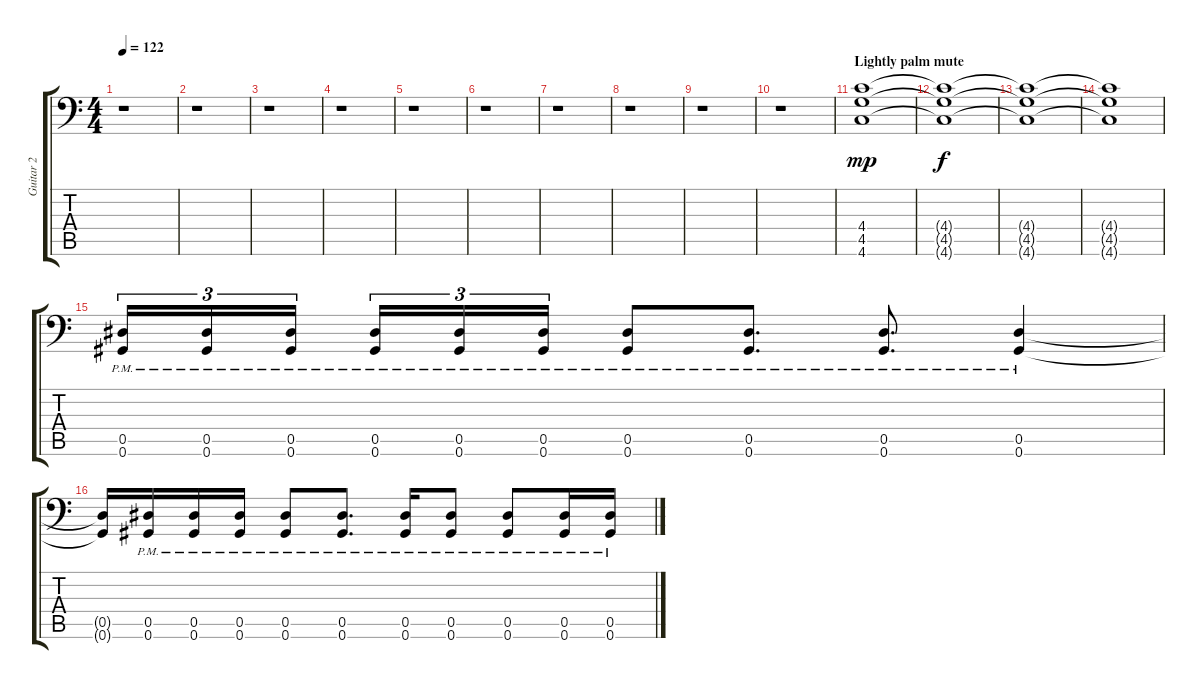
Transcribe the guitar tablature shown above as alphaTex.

\track ("Guitar 2" "Guitar 2") {instrument distortionguitar}
\staff {score tabs}
\tuning (Bb3 F3 Db3 Ab2 Eb2 Ab1) {hide}
\ts (4 4)
\tempo 122
\clef f4
\ks c
r.1{dy f} |
r.1 |
r.1 |
r.1 |
r.1 |
r.1 |
r.1 |
r.1 |
r.1 |
r.1 |
\section ("" "Lightly palm mute")
(4.4 4.5 4.6).1{dy mp} |
(4.4{t} 4.5{t} 4.6{t}).1{dy f} |
(4.4{t} 4.5{t} 4.6{t}).1 |
(4.4{t} 4.5{t} 4.6{t}).1 |
(0.5{pm} 0.6{pm}).16{tu (3 2)} (0.5{pm} 0.6{pm}).16{tu (3 2)} (0.5{pm} 0.6{pm}).16{tu (3 2)} (0.5{pm} 0.6{pm}).16{tu (3 2)} (0.5{pm} 0.6{pm}).16{tu (3 2)} (0.5{pm} 0.6{pm}).16{tu (3 2)} (0.5{pm} 0.6{pm}).8 (0.5{pm} 0.6{pm}).8{d} (0.5{pm} 0.6{pm}).8{d} (0.5{pm} 0.6{pm}).4 |
(0.5{t} 0.6{t}).16 (0.5{pm} 0.6{pm}).16 (0.5{pm} 0.6{pm}).16 (0.5{pm} 0.6{pm}).16 (0.5{pm} 0.6{pm}).8 (0.5{pm} 0.6{pm}).8{d} (0.5{pm} 0.6{pm}).16 (0.5{pm} 0.6{pm}).8 (0.5{pm} 0.6{pm}).8 (0.5{pm} 0.6{pm}).16 (0.5{pm} 0.6{pm}).16
